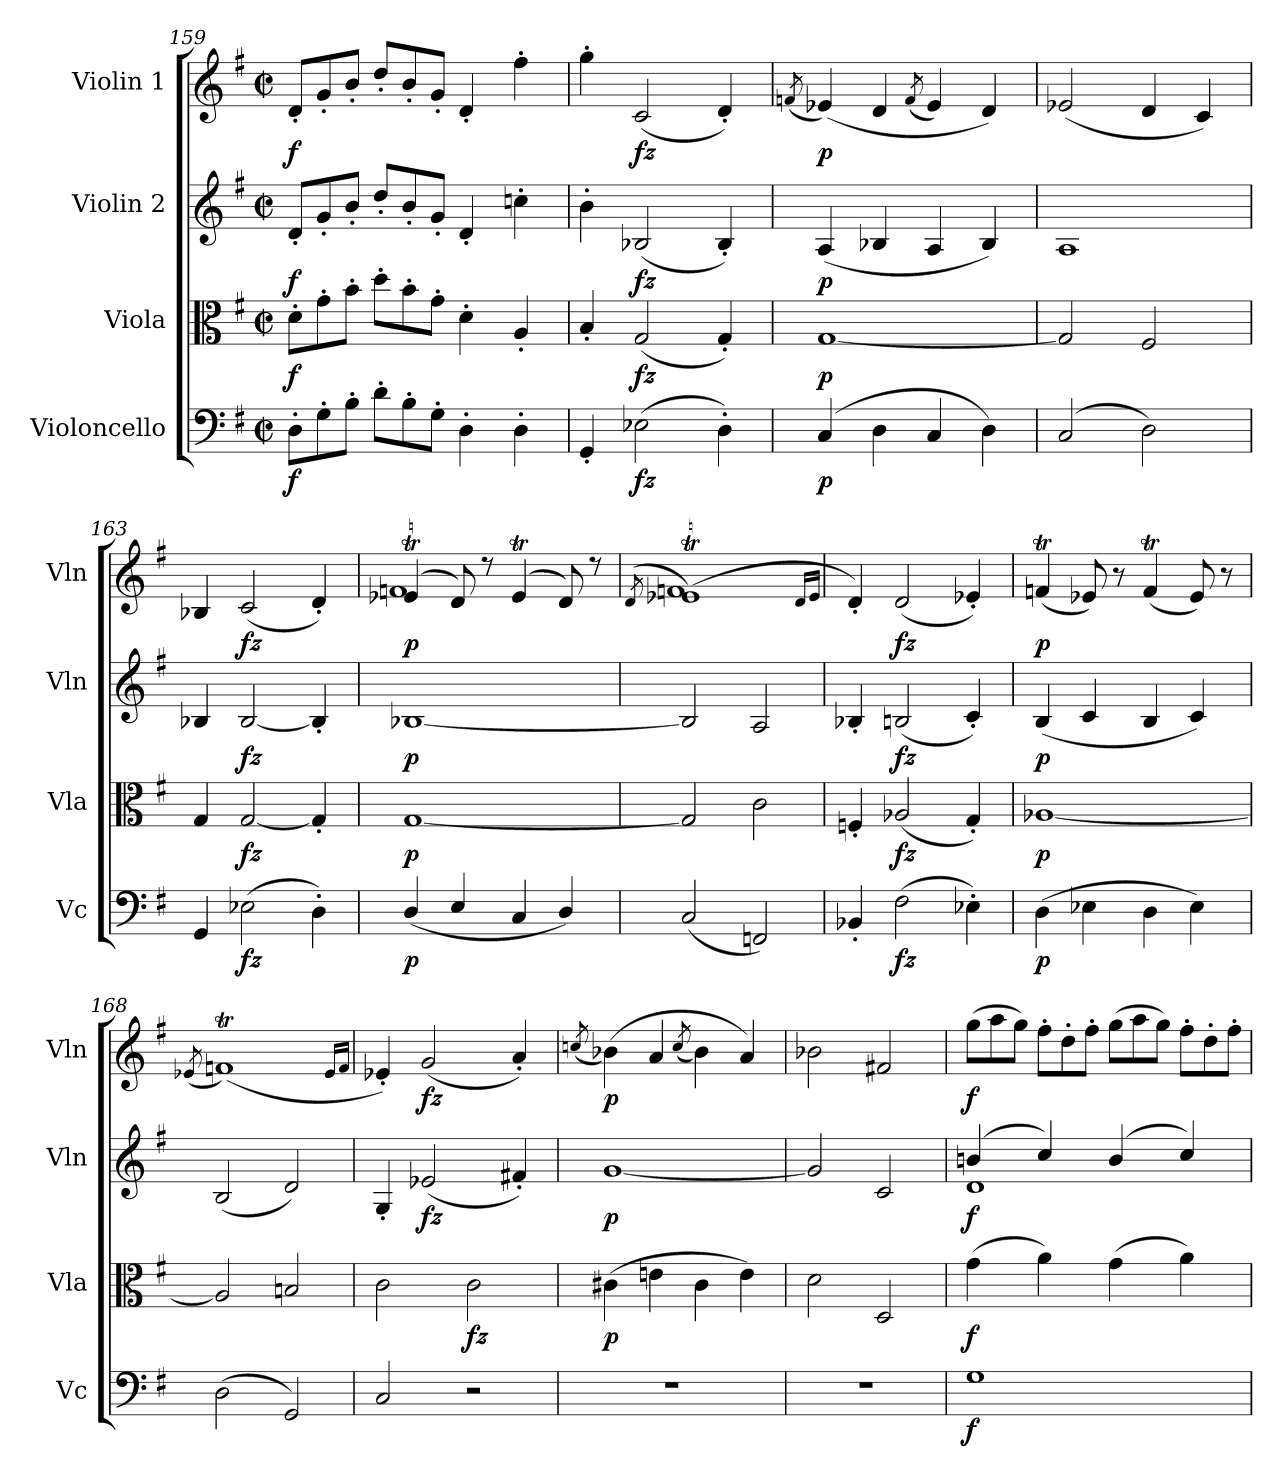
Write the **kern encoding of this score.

**kern	**dynam	**kern	**dynam	**kern	**dynam	**kern	**dynam
*part4	*part4	*part3	*part3	*part2	*part2	*part1	*part1
*staff4	*staff4	*staff3	*staff3	*staff2	*staff2	*staff1	*staff1
*I"Violoncello	*	*I"Viola	*	*I"Violin 2	*	*I"Violin 1	*
*I'Vc	*	*I'Vla	*	*I'Vln	*	*I'Vln	*
*clefF4	*	*clefC3	*	*clefG2	*	*clefG2	*
*k[f#]	*	*k[f#]	*	*k[f#]	*	*k[f#]	*
*M2/2	*	*M2/2	*	*M2/2	*	*M2/2	*
*met(c|)	*	*met(c|)	*	*met(c|)	*	*met(c|)	*
*Xtuplet	*	*Xtuplet	*	*Xtuplet	*	*Xtuplet	*
=159	=159	=159	=159	=159	=159	=159	=159
!	!LO:DY:b	!	!LO:DY:b	!	!LO:DY:b	!	!LO:DY:b
12D'\L	f	12d'\L	f	12d'/L	f	12d'/L	f
12G'\	.	12g'\	.	12g'/	.	12g'/	.
12B'\J	.	12b'\J	.	12b'/J	.	12b'/J	.
12d'\L	.	12dd'\L	.	12dd'/L	.	12dd'/L	.
12B'\	.	12b'\	.	12b'/	.	12b'/	.
12G'\J	.	12g'\J	.	12g'/J	.	12g'/J	.
4D'\	.	4d'\	.	4d'/	.	4d'/	.
4D'\	.	4A'/	.	4ccn'\	.	4ff#'\	.
=160	=160	=160	=160	=160	=160	=160	=160
4GG'/	.	4B'/	.	4b'\	.	4gg'\	.
!	!LO:DY:b	!	!LO:DY:b	!	!LO:DY:b	!	!LO:DY:b
(2E-X\	fz	(2G/	fz	(2B-X/	fz	(2c/	fz
4D'\)	.	4G'/)	.	4B-'/)	.	4d'/)	.
!!LO:PB:g=z
=161	=161	=161	=161	=161	=161	=161	=161
.	.	.	.	.	.	(8qfn/	.
!	!LO:DY:b	!	!LO:DY:b	!	!LO:DY:b	!	!LO:DY:b
(<4C/	p	[1G	p	(4A/	p	(4e-X/)	p
4D\	.	.	.	4B-X/	.	4d/	.
.	.	.	.	.	.	(8qf/	.
4C/	.	.	.	4A/	.	4e-/)	.
4D\)	.	.	.	4B-/)	.	4d/)	.
=162	=162	=162	=162	=162	=162	=162	=162
(<2C/	.	2G/]	.	1A	.	(2e-X/	.
2D\)	.	2F#/	.	.	.	4d/	.
.	.	.	.	.	.	4c/)	.
=163	=163	=163	=163	=163	=163	=163	=163
4GG/	.	4G/	.	4B-X/	.	4B-X/	.
!	!LO:DY:b	!	!LO:DY:b	!	!LO:DY:b	!	!LO:DY:b
(2E-X\	fz	[2G/	fz	[2B-/	fz	(2c/	fz
4D'\)	.	4G'/]	.	4B-'/]	.	4d'/)	.
=164	=164	=164	=164	=164	=164	=164	=164
*	*	*	*	*	*	*^	*
!	!LO:DY:b	!	!LO:DY:b	!	!LO:DY:b	!	!	!LO:DY:b
(<4D/	p	[1G	p	[1B-X	p	(4e-XT/	1fn	p
4E/	.	.	.	.	.	8d/)	.	.
.	.	.	.	.	.	8r	.	.
4C/	.	.	.	.	.	(4e-T/	.	.
4D/)	.	.	.	.	.	8d/)	.	.
.	.	.	.	.	.	8r	.	.
=165	=165	=165	=165	=165	=165	=165	=165	=165
.	.	.	.	.	.	(8qd/	.	.
(2C/	.	2G/]	.	2B-/]	.	(1e-XT)	1fn	.
2FFn/)	.	2c\	.	2A/	.	.	.	.
*	*	*	*	*	*	*v	*v	*
.	.	.	.	.	.	16qd/LL	.
.	.	.	.	.	.	16qe-/JJ	.
=166	=166	=166	=166	=166	=166	=166	=166
4BB-X'/	.	4Fn'/	.	4B-X'/	.	4d'/)	.
!	!LO:DY:b	!	!LO:DY:b	!	!LO:DY:b	!	!LO:DY:b
(2F#\	fz	(2A-X/	fz	(2Bn/	fz	(2d/	fz
4E-X'\)	.	4G'/)	.	4c'/)	.	4e-X'/)	.
=167	=167	=167	=167	=167	=167	=167	=167
!	!LO:DY:b	!	!LO:DY:b	!	!LO:DY:b	!	!LO:DY:b
(4D\	p	[1A-X	p	(4B/	p	(4fnT/	p
4E-X\	.	.	.	4c/	.	8e-X/)	.
.	.	.	.	.	.	8r	.
4D\	.	.	.	4B/	.	(4fT/	.
4E-\)	.	.	.	4c/)	.	8e-/)	.
.	.	.	.	.	.	8r	.
!!LO:LB:g=z
=168	=168	=168	=168	=168	=168	=168	=168
.	.	.	.	.	.	(8qe-X/	.
(2D\	.	2A-/]	.	(2B/	.	(1fnT)	.
2GG/)	.	2Bn/	.	2d/)	.	.	.
.	.	.	.	.	.	16qe-/LL	.
.	.	.	.	.	.	16qf/JJ	.
=169	=169	=169	=169	=169	=169	=169	=169
2C/	.	2c\	.	4G'/	.	4e-X'/)	.
!	!	!	!	!	!LO:DY:b	!	!LO:DY:b
.	.	.	.	(2e-X/	fz	(2g/	fz
!	!	!	!LO:DY:b	!	!	!	!
2r	.	2c\	fz	.	.	.	.
.	.	.	.	4f#X'/)	.	4a'/)	.
=170	=170	=170	=170	=170	=170	=170	=170
.	.	.	.	.	.	(8qccn/	.
!	!	!	!LO:DY:b	!	!LO:DY:b	!	!LO:DY:b
1r	.	(4c#X\	p	[1g	p	(4b-X\)	p
.	.	4en\	.	.	.	4a/	.
.	.	.	.	.	.	(8qcc/	.
.	.	4c#\	.	.	.	4b-\)	.
.	.	4e\)	.	.	.	4a/)	.
=171	=171	=171	=171	=171	=171	=171	=171
1r	.	2d\	.	2g/]	.	2b-X\	.
.	.	2D/	.	2c/	.	2f#X/	.
=172	=172	=172	=172	=172	=172	=172	=172
*	*	*	*	*^	*	*	*
!	!LO:DY:b	!	!LO:DY:b	!	!	!LO:DY:b	!	!LO:DY:b
1G	f	(4g\	f	(4bn/	1d	f	(12gg\L	f
.	.	.	.	.	.	.	12aa\	.
.	.	.	.	.	.	.	12gg\J)	.
.	.	4a\)	.	4cc/)	.	.	12ff#'\L	.
.	.	.	.	.	.	.	12dd'\	.
.	.	.	.	.	.	.	12ff#'\J	.
.	.	(4g\	.	(4b/	.	.	(12gg\L	.
.	.	.	.	.	.	.	12aa\	.
.	.	.	.	.	.	.	12gg\J)	.
.	.	4a\)	.	4cc/)	.	.	12ff#'\L	.
.	.	.	.	.	.	.	12dd'\	.
.	.	.	.	.	.	.	12ff#'\J	.
*	*	*	*	*v	*v	*	*	*
=	=	=	=	=	=	=	=
*-	*-	*-	*-	*-	*-	*-	*-
